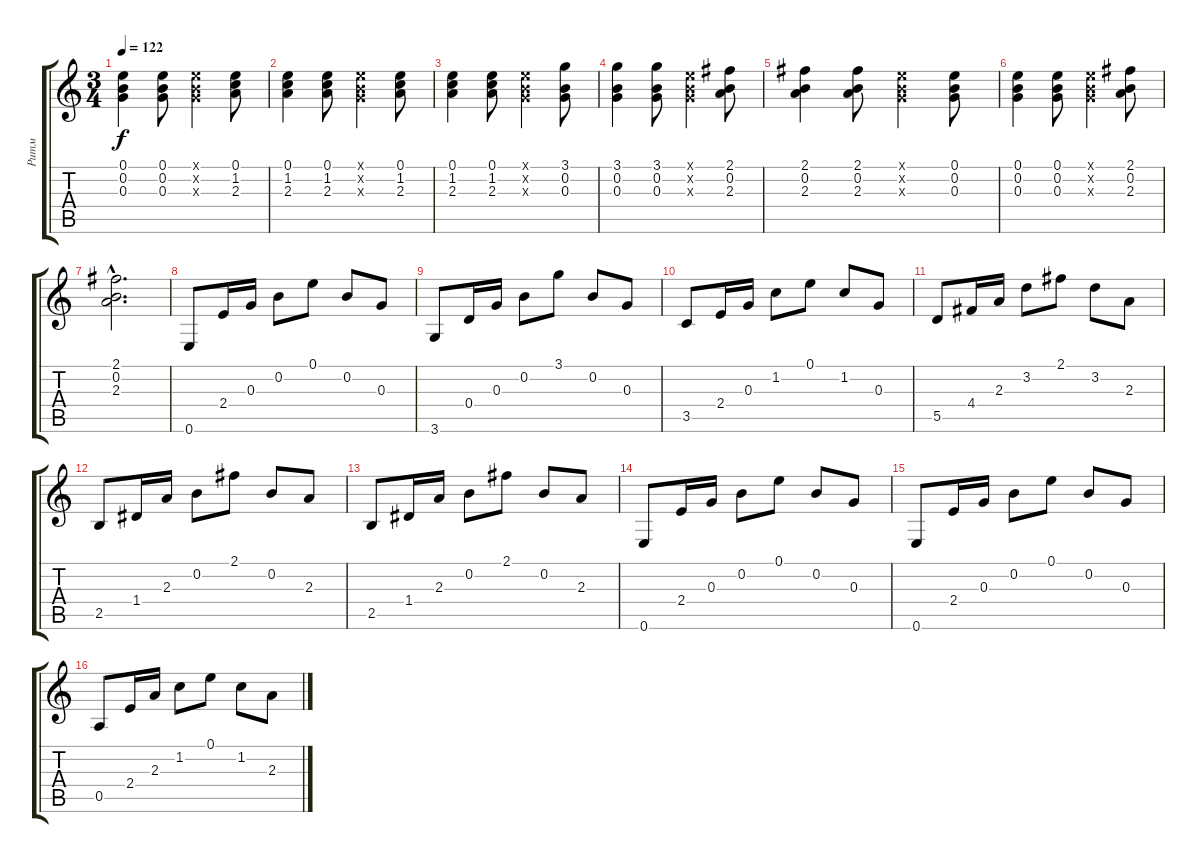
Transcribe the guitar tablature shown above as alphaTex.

\track ("Ритм" "Ритм") {instrument electricguitarclean}
\staff {score tabs}
\tuning (E4 B3 G3 D3 A2 E2) {hide}
\ts (3 4)
\tempo 122
\clef g2
\ks c
(0.1 0.2 0.3).4{dy f} (0.1 0.2 0.3).8 (0.1{x} 0.2{x} 0.3{x}).4 (0.1 1.2 2.3).8 |
(0.1 1.2 2.3).4 (0.1 1.2 2.3).8 (0.1{x} 0.2{x} 0.3{x}).4 (0.1 1.2 2.3).8 |
(0.1 1.2 2.3).4 (0.1 1.2 2.3).8 (0.1{x} 0.2{x} 0.3{x}).4 (3.1 0.2 0.3).8 |
(3.1 0.2 0.3).4 (3.1 0.2 0.3).8 (0.1{x} 0.2{x} 0.3{x}).4 (2.1 0.2 2.3).8 |
(2.1 0.2 2.3).4 (2.1 0.2 2.3).8 (0.1{x} 0.2{x} 0.3{x}).4 (0.1 0.2 0.3).8 |
(0.1 0.2 0.3).4 (0.1 0.2 0.3).8 (0.1{x} 0.2{x} 0.3{x}).4 (2.1 0.2 2.3).8 |
(2.1{hac} 0.2{hac} 2.3{hac}).2{d} |
0.6.8 2.4.16 0.3.16 0.2.8 0.1.8 0.2.8 0.3.8 |
3.6.8 0.4.16 0.3.16 0.2.8 3.1.8 0.2.8 0.3.8 |
3.5.8 2.4.16 0.3.16 1.2.8 0.1.8 1.2.8 0.3.8 |
5.5.8 4.4.16 2.3.16 3.2.8 2.1.8 3.2.8 2.3.8 |
2.5.8 1.4.16 2.3.16 0.2.8 2.1.8 0.2.8 2.3.8 |
2.5.8 1.4.16 2.3.16 0.2.8 2.1.8 0.2.8 2.3.8 |
0.6.8 2.4.16 0.3.16 0.2.8 0.1.8 0.2.8 0.3.8 |
0.6.8 2.4.16 0.3.16 0.2.8 0.1.8 0.2.8 0.3.8 |
0.5.8 2.4.16 2.3.16 1.2.8 0.1.8 1.2.8 2.3.8
